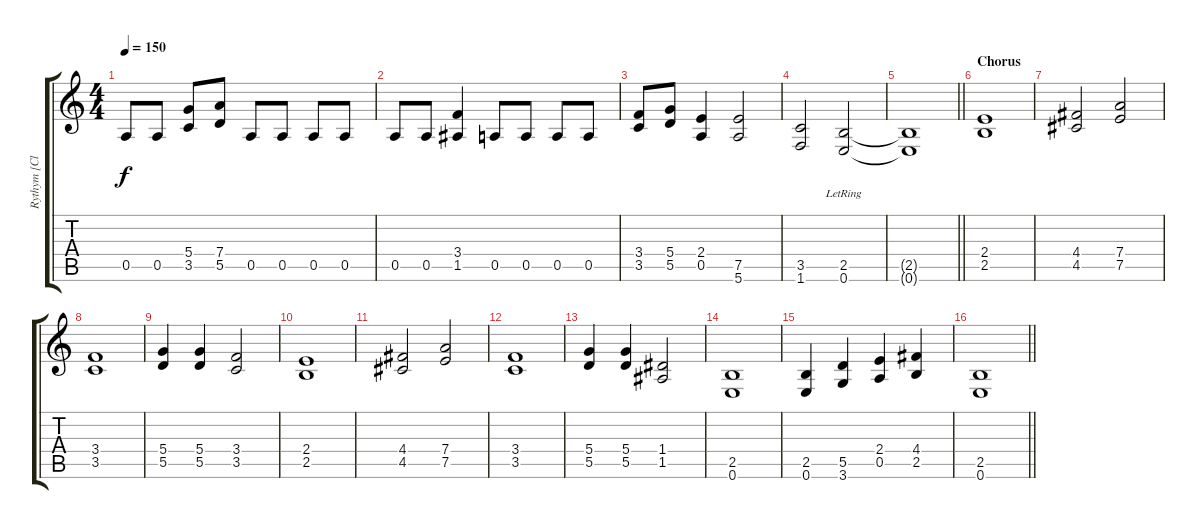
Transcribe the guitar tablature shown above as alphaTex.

\track ("Rythym [Cloud]" "Rythym [Cl") {instrument distortionguitar}
\staff {score tabs}
\tuning (E4 B3 G3 D3 A2 E2) {hide}
\ts (4 4)
\tempo 150
\clef g2
\ks c
0.5.8{dy f} 0.5.8 (5.4 3.5).8 (7.4 5.5).8 0.5.8 0.5.8 0.5.8 0.5.8 |
0.5.8 0.5.8 (3.4 1.5).4 0.5.8 0.5.8 0.5.8 0.5.8 |
(3.4 3.5).8 (5.4 5.5).8 (2.4 0.5).4 (7.5 5.6).2 |
(3.5 1.6).2 (2.5{lr} 0.6{lr}).2 |
\barLineRight lightlight
(2.5{t} 0.6{t}).1 |
\section ("" "Chorus")
(2.4 2.5).1 |
(4.4 4.5).2 (7.4 7.5).2 |
(3.4 3.5).1 |
(5.4 5.5).4 (5.4 5.5).4 (3.4 3.5).2 |
(2.4 2.5).1 |
(4.4 4.5).2 (7.4 7.5).2 |
(3.4 3.5).1 |
(5.4 5.5).4 (5.4 5.5).4 (1.4 1.5).2 |
(2.5 0.6).1 |
(2.5 0.6).4 (5.5 3.6).4 (2.4 0.5).4 (4.4 2.5).4 |
\barLineRight lightlight
(2.5 0.6).1
